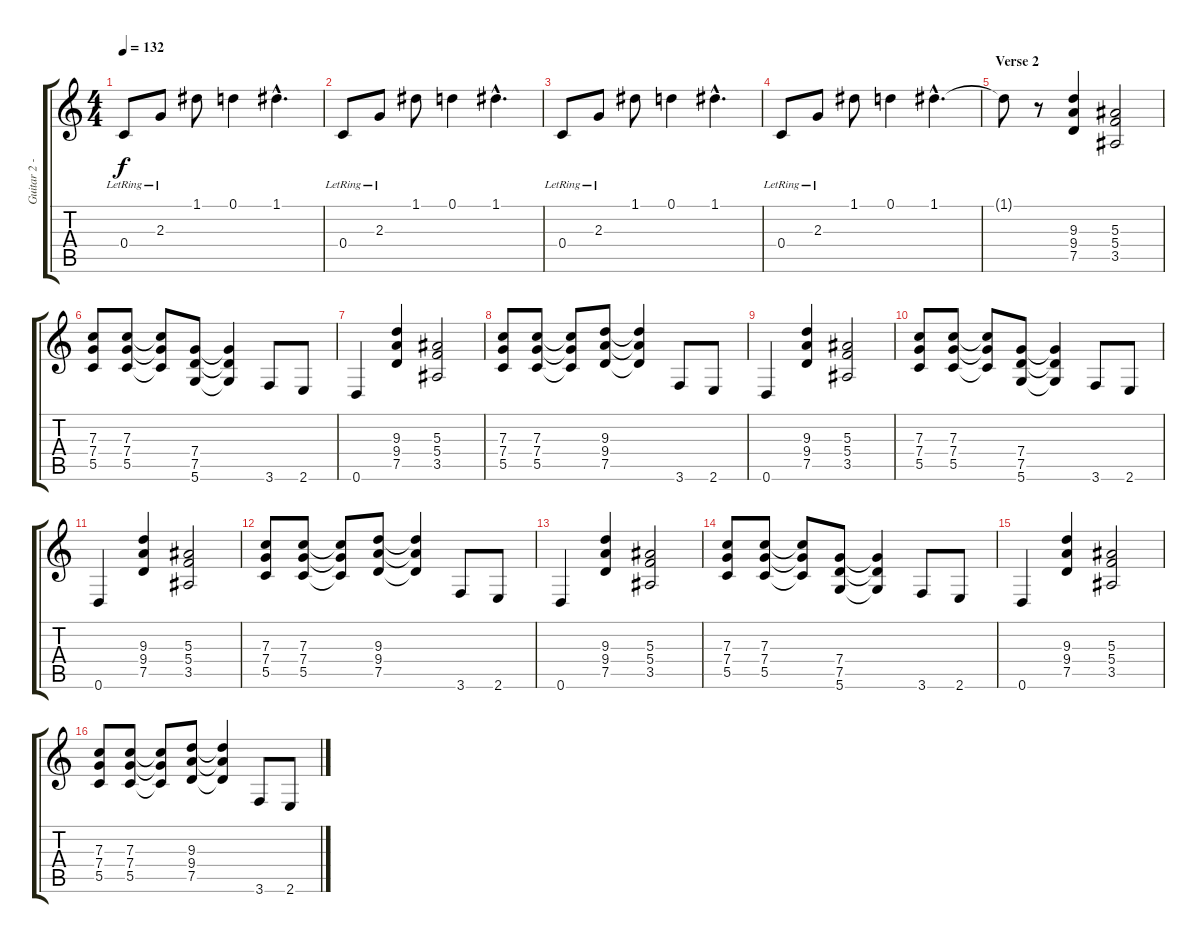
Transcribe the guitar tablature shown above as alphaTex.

\track ("Guitar 2 - Graham Oliver" "Guitar 2 -") {instrument distortionguitar}
\staff {score tabs}
\tuning (D4 A3 F3 C3 G2 D2) {hide}
\ts (4 4)
\tempo 132
\clef g2
\ks c
0.4{lr}.8{dy f} 2.3{lr}.8 1.1.8 0.1.4 1.1{hac}.4{d} |
0.4{lr}.8 2.3{lr}.8 1.1.8 0.1.4 1.1{hac}.4{d} |
0.4{lr}.8 2.3{lr}.8 1.1.8 0.1.4 1.1{hac}.4{d} |
0.4{lr}.8 2.3{lr}.8 1.1.8 0.1.4 1.1{hac}.4{d} |
\section ("" "Verse 2")
1.1{t}.8 r.8 (9.3 9.4 7.5).4 (5.3 5.4 3.5).2 |
(7.3 7.4 5.5).8 (7.3 7.4 5.5).8 (7.3{t} 7.4{t} 5.5{t}).8 (7.4 7.5 5.6).8 (7.4{t} 7.5{t} 5.6{t}).4 3.6.8 2.6.8 |
0.6.4 (9.3 9.4 7.5).4 (5.3 5.4 3.5).2 |
(7.3 7.4 5.5).8 (7.3 7.4 5.5).8 (7.3{t} 7.4{t} 5.5{t}).8 (9.3 9.4 7.5).8 (9.3{t} 9.4{t} 7.5{t}).4 3.6.8 2.6.8 |
0.6.4 (9.3 9.4 7.5).4 (5.3 5.4 3.5).2 |
(7.3 7.4 5.5).8 (7.3 7.4 5.5).8 (7.3{t} 7.4{t} 5.5{t}).8 (7.4 7.5 5.6).8 (7.4{t} 7.5{t} 5.6{t}).4 3.6.8 2.6.8 |
0.6.4 (9.3 9.4 7.5).4 (5.3 5.4 3.5).2 |
(7.3 7.4 5.5).8 (7.3 7.4 5.5).8 (7.3{t} 7.4{t} 5.5{t}).8 (9.3 9.4 7.5).8 (9.3{t} 9.4{t} 7.5{t}).4 3.6.8 2.6.8 |
0.6.4 (9.3 9.4 7.5).4 (5.3 5.4 3.5).2 |
(7.3 7.4 5.5).8 (7.3 7.4 5.5).8 (7.3{t} 7.4{t} 5.5{t}).8 (7.4 7.5 5.6).8 (7.4{t} 7.5{t} 5.6{t}).4 3.6.8 2.6.8 |
0.6.4 (9.3 9.4 7.5).4 (5.3 5.4 3.5).2 |
(7.3 7.4 5.5).8 (7.3 7.4 5.5).8 (7.3{t} 7.4{t} 5.5{t}).8 (9.3 9.4 7.5).8 (9.3{t} 9.4{t} 7.5{t}).4 3.6.8 2.6.8
